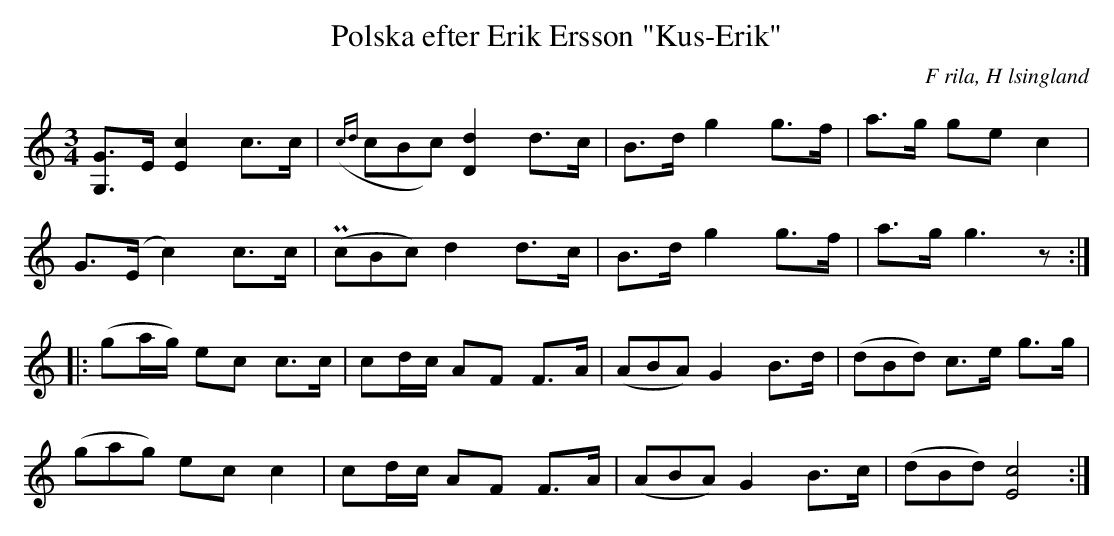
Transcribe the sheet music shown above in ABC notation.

X:1
T: Polska efter Erik Ersson "Kus-Erik"
O: F rila, H lsingland
M: 3/4
L: 1/16
K: C
[G,2G2]>E2 [c4E4] c2>c2 | ((3{cd}c2B2c2) [dD]4 d2>c2 | B2>d2 g4 g2>f2 | a2>g2 g2e2 c4 |
G2>(E2     c4)    c2>c2 | ((3Pc2B2c2) d4    d2>c2 | B2>d2 g4 g2>f2 | a2>g2 g6 z2   ::
(g2ag) e2c2 c2>c2 | c2dc A2F2 F2>A2 | ((3A2B2A2) G4 B2>d2 | ((3d2B2d2) c2>e2 g2>g2 |
((3g2a2g2) e2c2 c4    | c2dc A2F2 F2>A2 | ((3A2B2A2) G4 B2>c2 | ((3d2B2d2) [cE]8 :|
